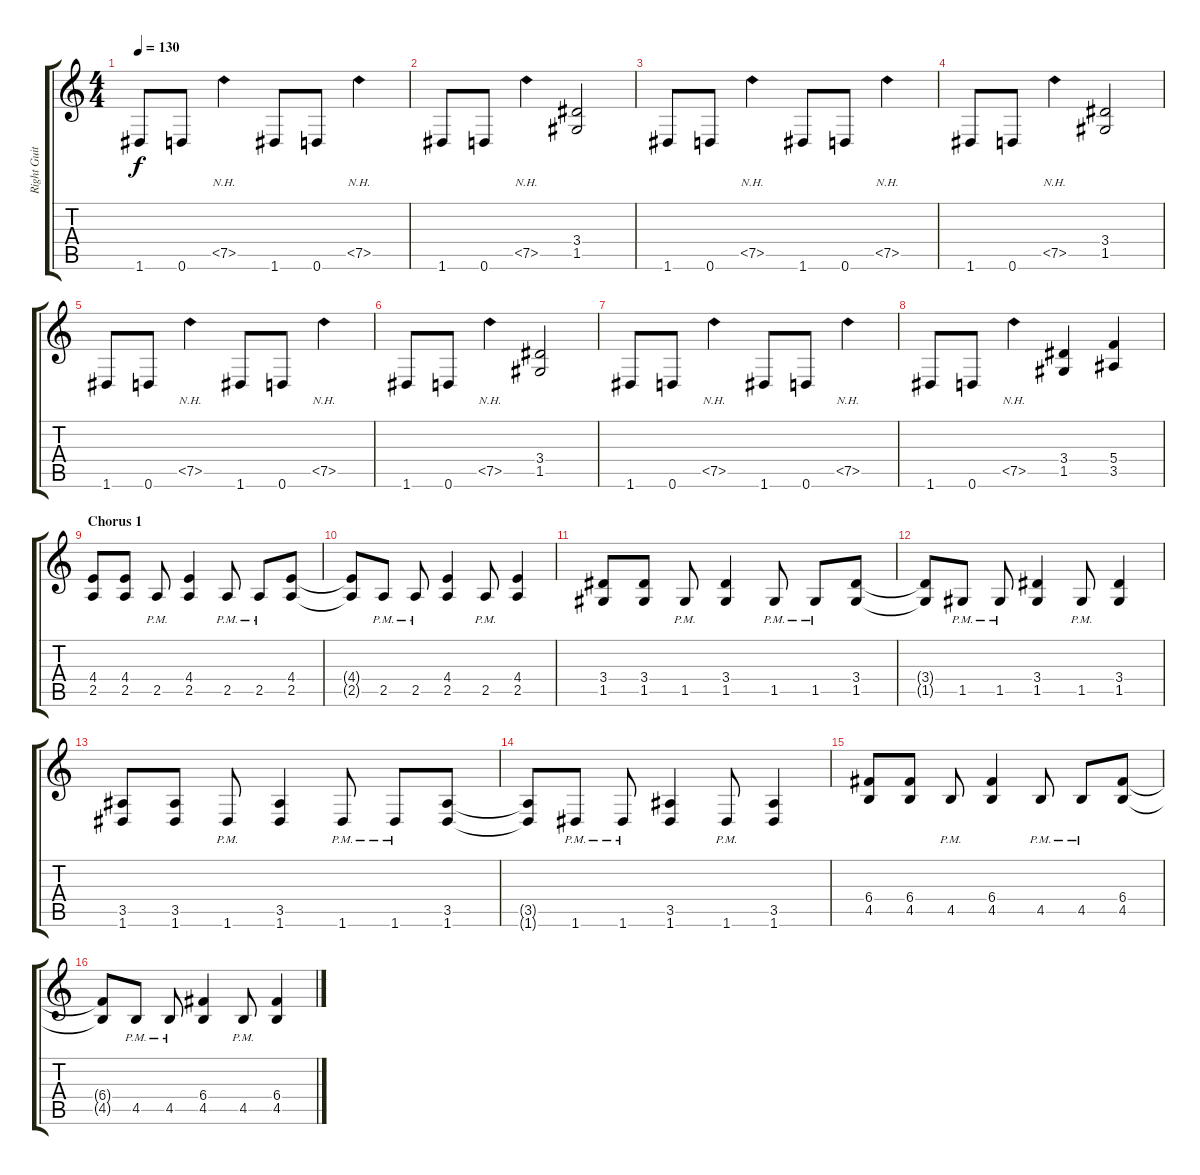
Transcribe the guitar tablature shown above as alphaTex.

\track ("Right Guitar" "Right Guit") {instrument distortionguitar}
\staff {score tabs}
\tuning (D4 A3 F3 C3 G2 D2) {hide}
\ts (4 4)
\tempo 130
\clef g2
\ks c
1.6.8{dy f} 0.6.8 7.5{nh}.4 1.6.8 0.6.8 7.5{nh}.4 |
1.6.8 0.6.8 7.5{nh}.4 (3.4 1.5).2 |
1.6.8 0.6.8 7.5{nh}.4 1.6.8 0.6.8 7.5{nh}.4 |
1.6.8 0.6.8 7.5{nh}.4 (3.4 1.5).2 |
1.6.8 0.6.8 7.5{nh}.4 1.6.8 0.6.8 7.5{nh}.4 |
1.6.8 0.6.8 7.5{nh}.4 (3.4 1.5).2 |
1.6.8 0.6.8 7.5{nh}.4 1.6.8 0.6.8 7.5{nh}.4 |
1.6.8 0.6.8 7.5{nh}.4 (3.4 1.5).4 (5.4 3.5).4 |
\section ("" "Chorus 1")
(4.4 2.5).8 (4.4 2.5).8 2.5{pm}.8 (4.4 2.5).4 2.5{pm}.8 2.5{pm}.8 (4.4 2.5).8 |
(4.4{t} 2.5{t}).8 2.5{pm}.8 2.5{pm}.8 (4.4 2.5).4 2.5{pm}.8 (4.4 2.5).4 |
(3.4 1.5).8 (3.4 1.5).8 1.5{pm}.8 (3.4 1.5).4 1.5{pm}.8 1.5{pm}.8 (3.4 1.5).8 |
(3.4{t} 1.5{t}).8 1.5{pm}.8 1.5{pm}.8 (3.4 1.5).4 1.5{pm}.8 (3.4 1.5).4 |
(3.5 1.6).8 (3.5 1.6).8 1.6{pm}.8 (3.5 1.6).4 1.6{pm}.8 1.6{pm}.8 (3.5 1.6).8 |
(3.5{t} 1.6{t}).8 1.6{pm}.8 1.6{pm}.8 (3.5 1.6).4 1.6{pm}.8 (3.5 1.6).4 |
(6.4 4.5).8 (6.4 4.5).8 4.5{pm}.8 (6.4 4.5).4 4.5{pm}.8 4.5{pm}.8 (6.4 4.5).8 |
(6.4{t} 4.5{t}).8 4.5{pm}.8 4.5{pm}.8 (6.4 4.5).4 4.5{pm}.8 (6.4 4.5).4
